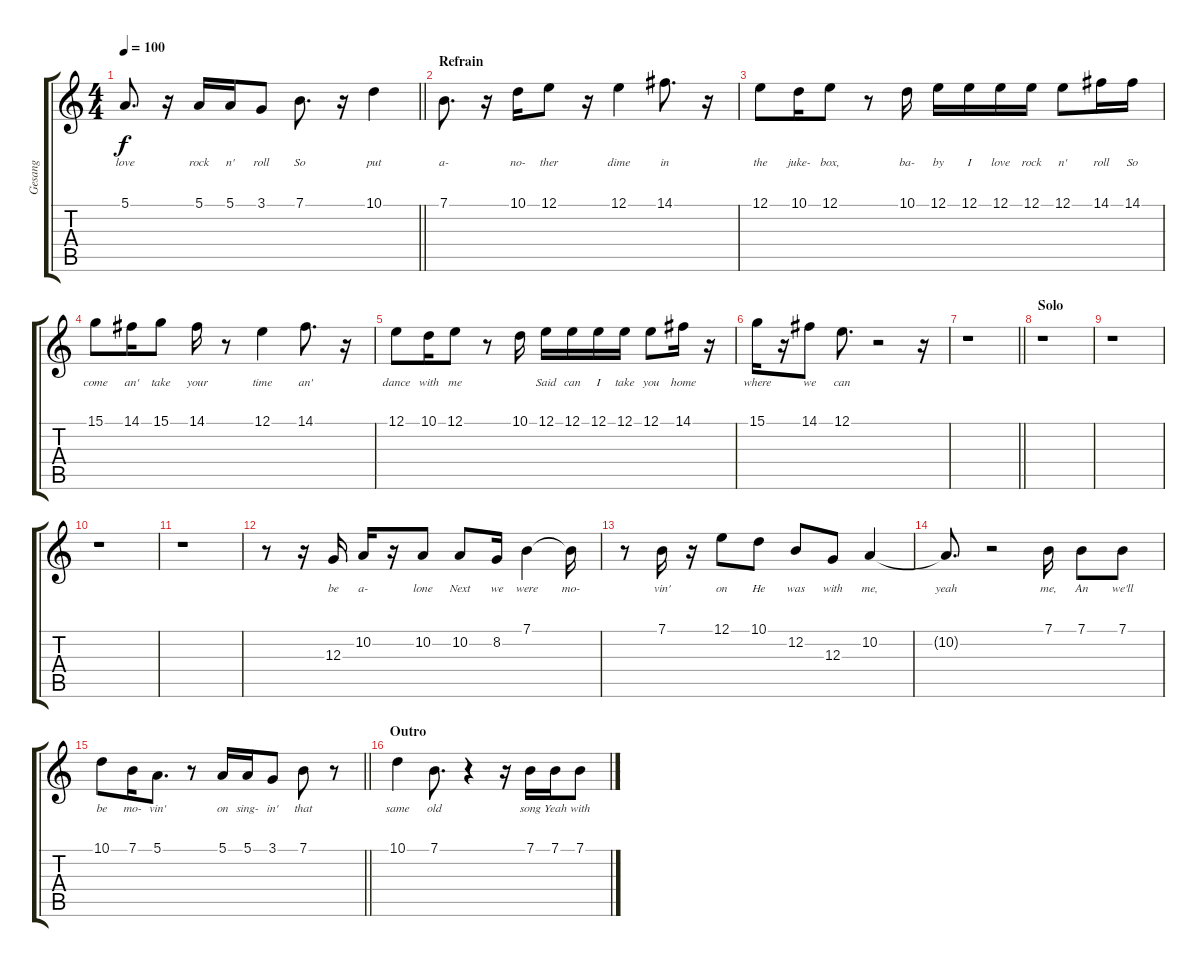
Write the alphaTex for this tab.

\track ("Gesang" "Gesang") {instrument sopranosax}
\staff {score tabs}
\tuning (E4 B3 G3 D3 A2 E2) {hide}
\ts (4 4)
\tempo 100
\clef g2
\barLineRight lightlight
\ks c
5.1{t}.8{d lyrics (0 "love") lyrics (1 "") lyrics (2 "") lyrics (3 "") lyrics (4 "") dy f} r.16 5.1.16{lyrics (0 "rock") lyrics (1 "") lyrics (2 "") lyrics (3 "") lyrics (4 "")} 5.1.16{lyrics (0 "n'") lyrics (1 "") lyrics (2 "") lyrics (3 "") lyrics (4 "")} 3.1.8{lyrics (0 "roll") lyrics (1 "") lyrics (2 "") lyrics (3 "") lyrics (4 "")} 7.1.8{d lyrics (0 "So") lyrics (1 "") lyrics (2 "") lyrics (3 "") lyrics (4 "")} r.16 10.1.4{lyrics (0 "put") lyrics (1 "") lyrics (2 "") lyrics (3 "") lyrics (4 "")} |
\section ("" "Refrain")
7.1.8{d lyrics (0 "a-") lyrics (1 "") lyrics (2 "") lyrics (3 "") lyrics (4 "")} r.16 10.1.16{lyrics (0 "no-") lyrics (1 "") lyrics (2 "") lyrics (3 "") lyrics (4 "")} 12.1.8{lyrics (0 "ther") lyrics (1 "") lyrics (2 "") lyrics (3 "") lyrics (4 "")} r.16 12.1.4{lyrics (0 "dime") lyrics (1 "") lyrics (2 "") lyrics (3 "") lyrics (4 "")} 14.1.8{d lyrics (0 "in") lyrics (1 "") lyrics (2 "") lyrics (3 "") lyrics (4 "")} r.16 |
12.1.8{lyrics (0 "the") lyrics (1 "") lyrics (2 "") lyrics (3 "") lyrics (4 "")} 10.1.16{lyrics (0 "juke-") lyrics (1 "") lyrics (2 "") lyrics (3 "") lyrics (4 "")} 12.1.8{lyrics (0 "box,") lyrics (1 "") lyrics (2 "") lyrics (3 "") lyrics (4 "")} r.8 10.1.16{lyrics (0 "ba-") lyrics (1 "") lyrics (2 "") lyrics (3 "") lyrics (4 "")} 12.1.16{lyrics (0 "by") lyrics (1 "") lyrics (2 "") lyrics (3 "") lyrics (4 "")} 12.1.16{lyrics (0 "I") lyrics (1 "") lyrics (2 "") lyrics (3 "") lyrics (4 "")} 12.1.16{lyrics (0 "love") lyrics (1 "") lyrics (2 "") lyrics (3 "") lyrics (4 "")} 12.1.16{lyrics (0 "rock") lyrics (1 "") lyrics (2 "") lyrics (3 "") lyrics (4 "")} 12.1.8{lyrics (0 "n'") lyrics (1 "") lyrics (2 "") lyrics (3 "") lyrics (4 "")} 14.1.16{lyrics (0 "roll") lyrics (1 "") lyrics (2 "") lyrics (3 "") lyrics (4 "")} 14.1.16{lyrics (0 "So") lyrics (1 "") lyrics (2 "") lyrics (3 "") lyrics (4 "")} |
15.1.8{lyrics (0 "come") lyrics (1 "") lyrics (2 "") lyrics (3 "") lyrics (4 "")} 14.1.16{lyrics (0 "an'") lyrics (1 "") lyrics (2 "") lyrics (3 "") lyrics (4 "")} 15.1.8{lyrics (0 "take") lyrics (1 "") lyrics (2 "") lyrics (3 "") lyrics (4 "")} 14.1.16{lyrics (0 "your") lyrics (1 "") lyrics (2 "") lyrics (3 "") lyrics (4 "")} r.8 12.1.4{lyrics (0 "time") lyrics (1 "") lyrics (2 "") lyrics (3 "") lyrics (4 "")} 14.1.8{d lyrics (0 "an'") lyrics (1 "") lyrics (2 "") lyrics (3 "") lyrics (4 "")} r.16 |
12.1.8{lyrics (0 "dance") lyrics (1 "") lyrics (2 "") lyrics (3 "") lyrics (4 "")} 10.1.16{lyrics (0 "with") lyrics (1 "") lyrics (2 "") lyrics (3 "") lyrics (4 "")} 12.1.8{lyrics (0 "me") lyrics (1 "") lyrics (2 "") lyrics (3 "") lyrics (4 "")} r.8 10.1.16{lyrics (0 "") lyrics (1 "") lyrics (2 "") lyrics (3 "") lyrics (4 "")} 12.1.16{lyrics (0 "Said") lyrics (1 "") lyrics (2 "") lyrics (3 "") lyrics (4 "")} 12.1.16{lyrics (0 "can") lyrics (1 "") lyrics (2 "") lyrics (3 "") lyrics (4 "")} 12.1.16{lyrics (0 "I") lyrics (1 "") lyrics (2 "") lyrics (3 "") lyrics (4 "")} 12.1.16{lyrics (0 "take") lyrics (1 "") lyrics (2 "") lyrics (3 "") lyrics (4 "")} 12.1.8{lyrics (0 "you") lyrics (1 "") lyrics (2 "") lyrics (3 "") lyrics (4 "")} 14.1.16{lyrics (0 "home") lyrics (1 "") lyrics (2 "") lyrics (3 "") lyrics (4 "")} r.16 |
15.1.16{lyrics (0 "where") lyrics (1 "") lyrics (2 "") lyrics (3 "") lyrics (4 "")} r.16 14.1.8{lyrics (0 "we") lyrics (1 "") lyrics (2 "") lyrics (3 "") lyrics (4 "")} 12.1.8{d lyrics (0 "can") lyrics (1 "") lyrics (2 "") lyrics (3 "") lyrics (4 "")} r.2 r.16 |
\barLineRight lightlight
r.1 |
\section ("" "Solo")
r.1 |
r.1 |
r.1 |
r.1 |
r.8 r.16 12.3.16{lyrics (0 "be") lyrics (1 "") lyrics (2 "") lyrics (3 "") lyrics (4 "")} 10.2.16{lyrics (0 "a-") lyrics (1 "") lyrics (2 "") lyrics (3 "") lyrics (4 "")} r.16 10.2.8{lyrics (0 "lone") lyrics (1 "") lyrics (2 "") lyrics (3 "") lyrics (4 "")} 10.2.8{lyrics (0 "Next") lyrics (1 "") lyrics (2 "") lyrics (3 "") lyrics (4 "")} 8.2.16{lyrics (0 "we") lyrics (1 "") lyrics (2 "") lyrics (3 "") lyrics (4 "")} 7.1.4{lyrics (0 "were") lyrics (1 "") lyrics (2 "") lyrics (3 "") lyrics (4 "")} 7.1{t}.16{lyrics (0 "mo-") lyrics (1 "") lyrics (2 "") lyrics (3 "") lyrics (4 "")} |
r.8 7.1.16{lyrics (0 "vin'") lyrics (1 "") lyrics (2 "") lyrics (3 "") lyrics (4 "")} r.16 12.1.8{lyrics (0 "on") lyrics (1 "") lyrics (2 "") lyrics (3 "") lyrics (4 "")} 10.1.8{lyrics (0 "He") lyrics (1 "") lyrics (2 "") lyrics (3 "") lyrics (4 "")} 12.2.8{lyrics (0 "was") lyrics (1 "") lyrics (2 "") lyrics (3 "") lyrics (4 "")} 12.3.8{lyrics (0 "with") lyrics (1 "") lyrics (2 "") lyrics (3 "") lyrics (4 "")} 10.2.4{lyrics (0 "me,") lyrics (1 "") lyrics (2 "") lyrics (3 "") lyrics (4 "")} |
10.2{t}.8{d lyrics (0 "yeah") lyrics (1 "") lyrics (2 "") lyrics (3 "") lyrics (4 "")} r.2 7.1.16{lyrics (0 "me,") lyrics (1 "") lyrics (2 "") lyrics (3 "") lyrics (4 "")} 7.1.8{lyrics (0 "An") lyrics (1 "") lyrics (2 "") lyrics (3 "") lyrics (4 "")} 7.1.8{lyrics (0 "we'll") lyrics (1 "") lyrics (2 "") lyrics (3 "") lyrics (4 "")} |
\barLineRight lightlight
10.1.8{lyrics (0 "be") lyrics (1 "") lyrics (2 "") lyrics (3 "") lyrics (4 "")} 7.1.16{lyrics (0 "mo-") lyrics (1 "") lyrics (2 "") lyrics (3 "") lyrics (4 "")} 5.1.8{d lyrics (0 "vin'") lyrics (1 "") lyrics (2 "") lyrics (3 "") lyrics (4 "")} r.8 5.1.16{lyrics (0 "on") lyrics (1 "") lyrics (2 "") lyrics (3 "") lyrics (4 "")} 5.1.16{lyrics (0 "sing-") lyrics (1 "") lyrics (2 "") lyrics (3 "") lyrics (4 "")} 3.1.8{lyrics (0 "in'") lyrics (1 "") lyrics (2 "") lyrics (3 "") lyrics (4 "")} 7.1.8{lyrics (0 "that") lyrics (1 "") lyrics (2 "") lyrics (3 "") lyrics (4 "")} r.8 |
\section ("" "Outro")
10.1.4{lyrics (0 "same") lyrics (1 "") lyrics (2 "") lyrics (3 "") lyrics (4 "")} 7.1.8{d lyrics (0 "old") lyrics (1 "") lyrics (2 "") lyrics (3 "") lyrics (4 "")} r.4 r.16 7.1.16{lyrics (0 "song") lyrics (1 "") lyrics (2 "") lyrics (3 "") lyrics (4 "")} 7.1.16{lyrics (0 "Yeah") lyrics (1 "") lyrics (2 "") lyrics (3 "") lyrics (4 "")} 7.1.8{lyrics (0 "with") lyrics (1 "") lyrics (2 "") lyrics (3 "") lyrics (4 "")}
